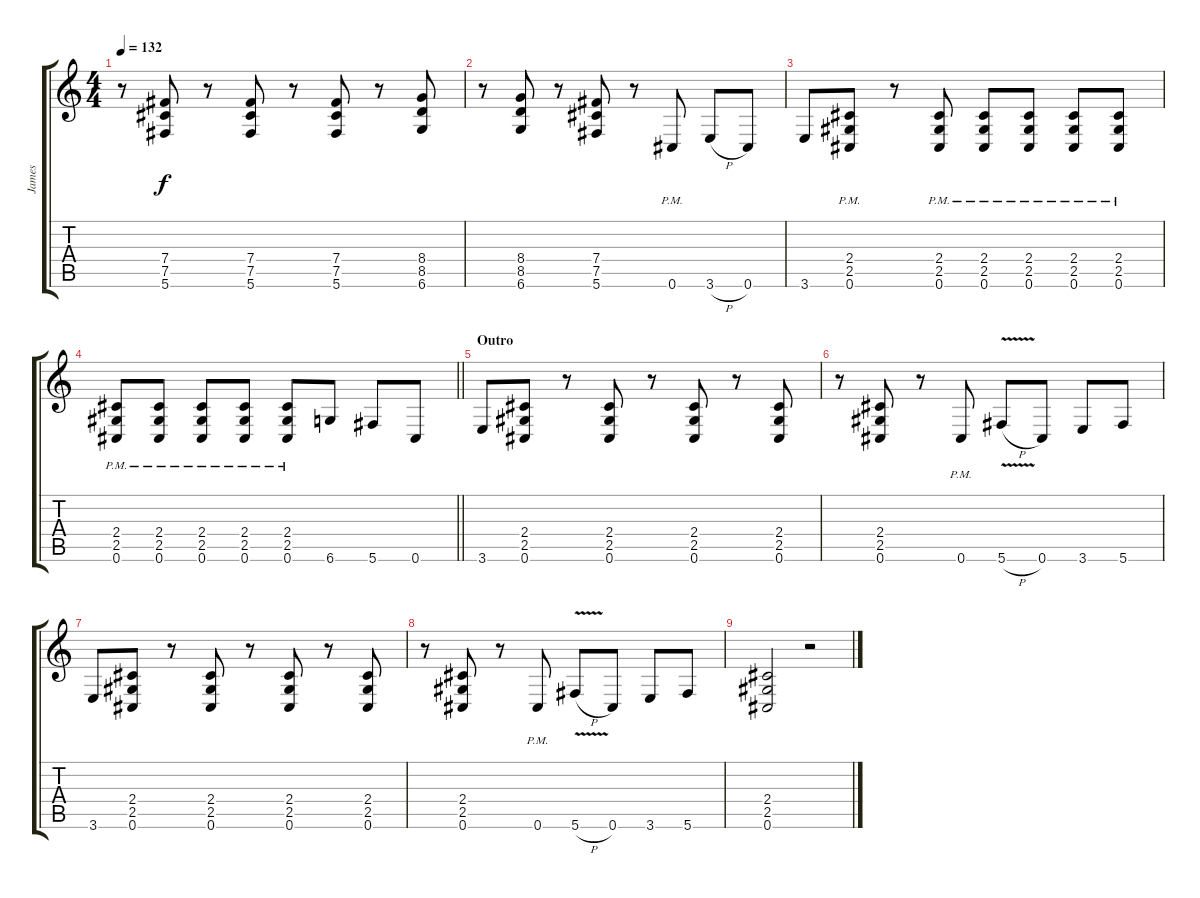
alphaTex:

\track ("James" "James") {instrument distortionguitar}
\staff {score tabs}
\tuning (Db4 Ab3 E3 B2 Gb2 Db2) {hide}
\ts (4 4)
\tempo 132
\clef g2
\ks c
r.8{dy f} (7.4 7.5 5.6).8 r.8 (7.4 7.5 5.6).8 r.8 (7.4 7.5 5.6).8 r.8 (8.4 8.5 6.6).8 |
r.8 (8.4 8.5 6.6).8 r.8 (7.4 7.5 5.6).8 r.8 0.6{pm}.8 3.6{h}.8 0.6.8 |
3.6.8 (2.4{pm} 2.5{pm} 0.6{pm}).8 r.8 (2.4{pm} 2.5{pm} 0.6{pm}).8 (2.4{pm} 2.5{pm} 0.6{pm}).8 (2.4{pm} 2.5{pm} 0.6{pm}).8 (2.4{pm} 2.5{pm} 0.6{pm}).8 (2.4{pm} 2.5{pm} 0.6{pm}).8 |
\barLineRight lightlight
(2.4{pm} 2.5{pm} 0.6{pm}).8 (2.4{pm} 2.5{pm} 0.6{pm}).8 (2.4{pm} 2.5{pm} 0.6{pm}).8 (2.4{pm} 2.5{pm} 0.6{pm}).8 (2.4{pm} 2.5{pm} 0.6{pm}).8 6.6.8 5.6.8 0.6.8 |
\section ("" "Outro")
3.6.8 (2.4 2.5 0.6).8 r.8 (2.4 2.5 0.6).8 r.8 (2.4 2.5 0.6).8 r.8 (2.4 2.5 0.6).8 |
r.8 (2.4 2.5 0.6).8 r.8 0.6{pm}.8 5.6{v h}.8 0.6.8 3.6.8 5.6.8 |
3.6.8 (2.4 2.5 0.6).8 r.8 (2.4 2.5 0.6).8 r.8 (2.4 2.5 0.6).8 r.8 (2.4 2.5 0.6).8 |
r.8 (2.4 2.5 0.6).8 r.8 0.6{pm}.8 5.6{v h}.8 0.6.8 3.6.8 5.6.8 |
(2.4 2.5 0.6).2 r.2
